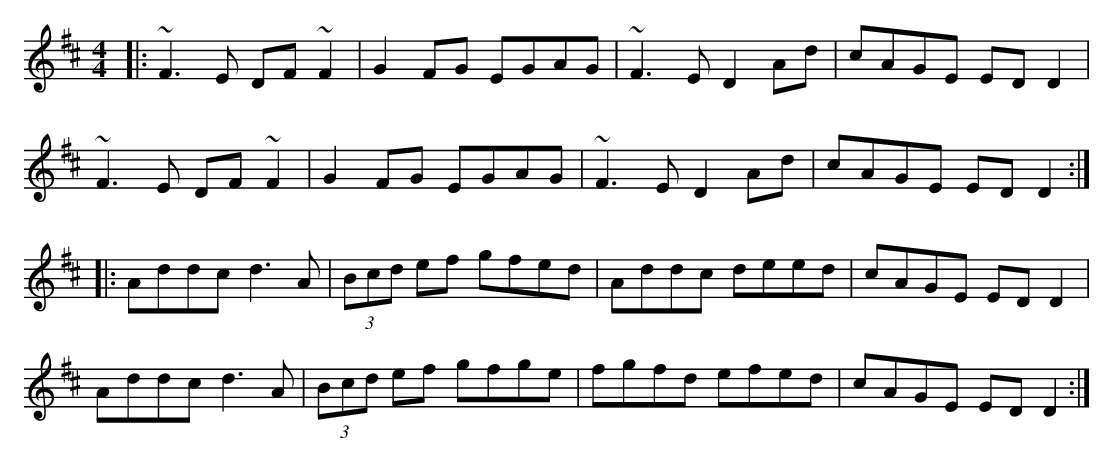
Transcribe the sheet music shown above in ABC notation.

X:1
M:4/4
K:D
|:~F3E DF~F2|G2FG EGAG|~F3E D2Ad|cAGE EDD2|
~F3E DF~F2|G2FG EGAG|~F3E D2Ad|cAGE EDD2:|
|:Addc d3A|(3Bcd ef gfed|Addc deed|cAGE EDD2|
Addc d3A|(3Bcd ef gfge|fgfd efed|cAGE EDD2:|
